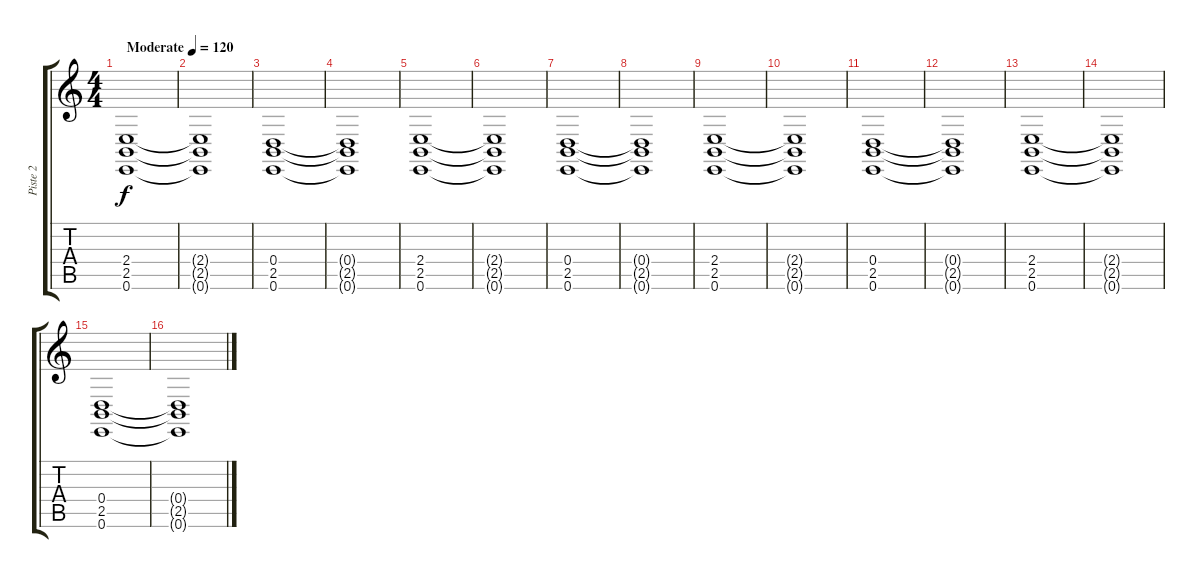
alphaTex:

\track ("Piste 2" "Piste 2") {instrument pad2warm}
\staff {score tabs}
\tuning (E4 B3 G3 D3 A2 E2) {hide}
\ts (4 4)
\tempo (120 "Moderate")
\clef g2
\ks c
(2.4 2.5 0.6).1{dy f instrument pad2warm} |
(2.4{t} 2.5{t} 0.6{t}).1 |
(0.4 2.5 0.6).1 |
(0.4{t} 2.5{t} 0.6{t}).1 |
(2.4 2.5 0.6).1 |
(2.4{t} 2.5{t} 0.6{t}).1 |
(0.4 2.5 0.6).1 |
(0.4{t} 2.5{t} 0.6{t}).1 |
(2.4 2.5 0.6).1 |
(2.4{t} 2.5{t} 0.6{t}).1 |
(0.4 2.5 0.6).1 |
(0.4{t} 2.5{t} 0.6{t}).1 |
(2.4 2.5 0.6).1 |
(2.4{t} 2.5{t} 0.6{t}).1 |
(0.4 2.5 0.6).1 |
(0.4{t} 2.5{t} 0.6{t}).1
